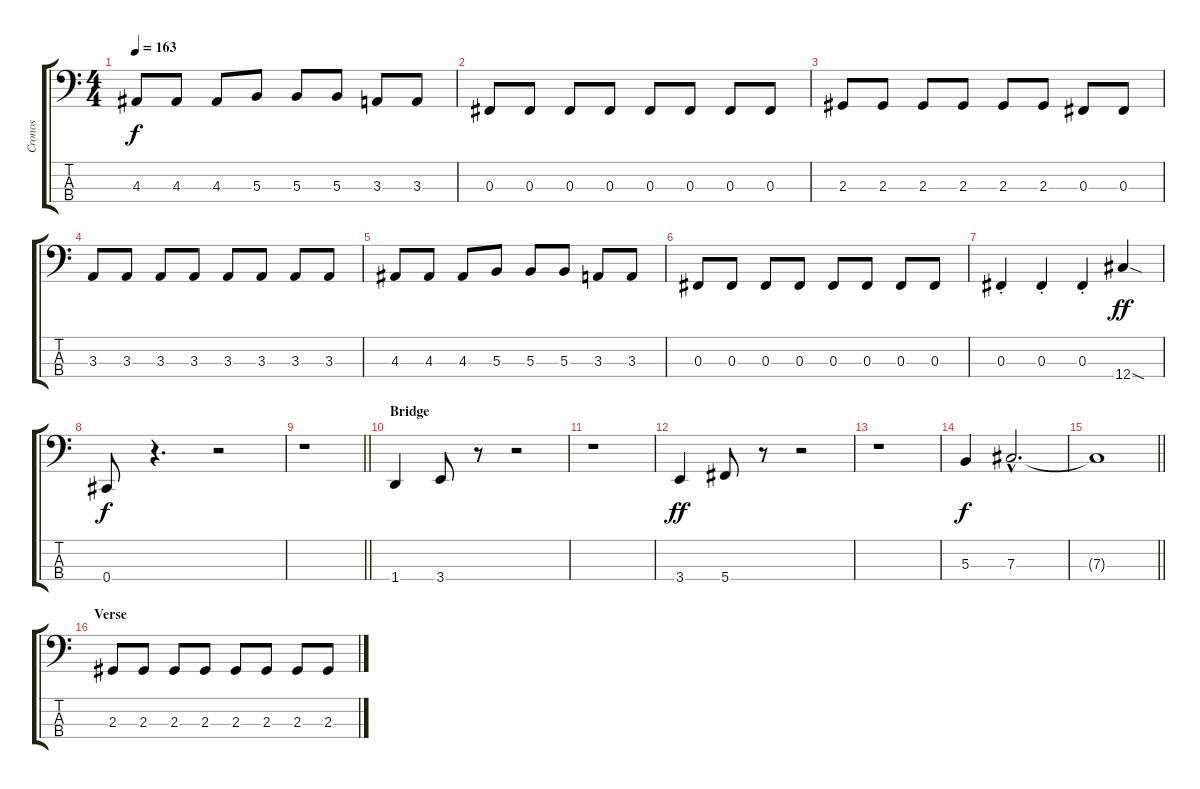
\track ("Cronos" "Cronos") {instrument electricbasspick}
\staff {score tabs}
\tuning (E2 B1 Gb1 Db1) {hide}
\ts (4 4)
\tempo 163
\clef f4
\ks c
4.3.8{dy f} 4.3.8 4.3.8 5.3.8 5.3.8 5.3.8 3.3.8 3.3.8 |
0.3.8 0.3.8 0.3.8 0.3.8 0.3.8 0.3.8 0.3.8 0.3.8 |
2.3.8 2.3.8 2.3.8 2.3.8 2.3.8 2.3.8 0.3.8 0.3.8 |
3.3.8 3.3.8 3.3.8 3.3.8 3.3.8 3.3.8 3.3.8 3.3.8 |
4.3.8 4.3.8 4.3.8 5.3.8 5.3.8 5.3.8 3.3.8 3.3.8 |
0.3.8 0.3.8 0.3.8 0.3.8 0.3.8 0.3.8 0.3.8 0.3.8 |
0.3{st}.4 0.3{st}.4 0.3{st}.4 12.4{sod}.4{dy ff} |
0.4.8{dy f} r.4{d} r.2 |
\barLineRight lightlight
r.1 |
\section ("" "Bridge")
1.4.4 3.4.8 r.8 r.2 |
r.1 |
3.4.4{dy ff} 5.4.8 r.8 r.2 |
r.1 |
5.3.4{dy f} 7.3{hac}.2{d} |
\barLineRight lightlight
7.3{t}.1 |
\section ("" "Verse")
2.3.8 2.3.8 2.3.8 2.3.8 2.3.8 2.3.8 2.3.8 2.3.8
